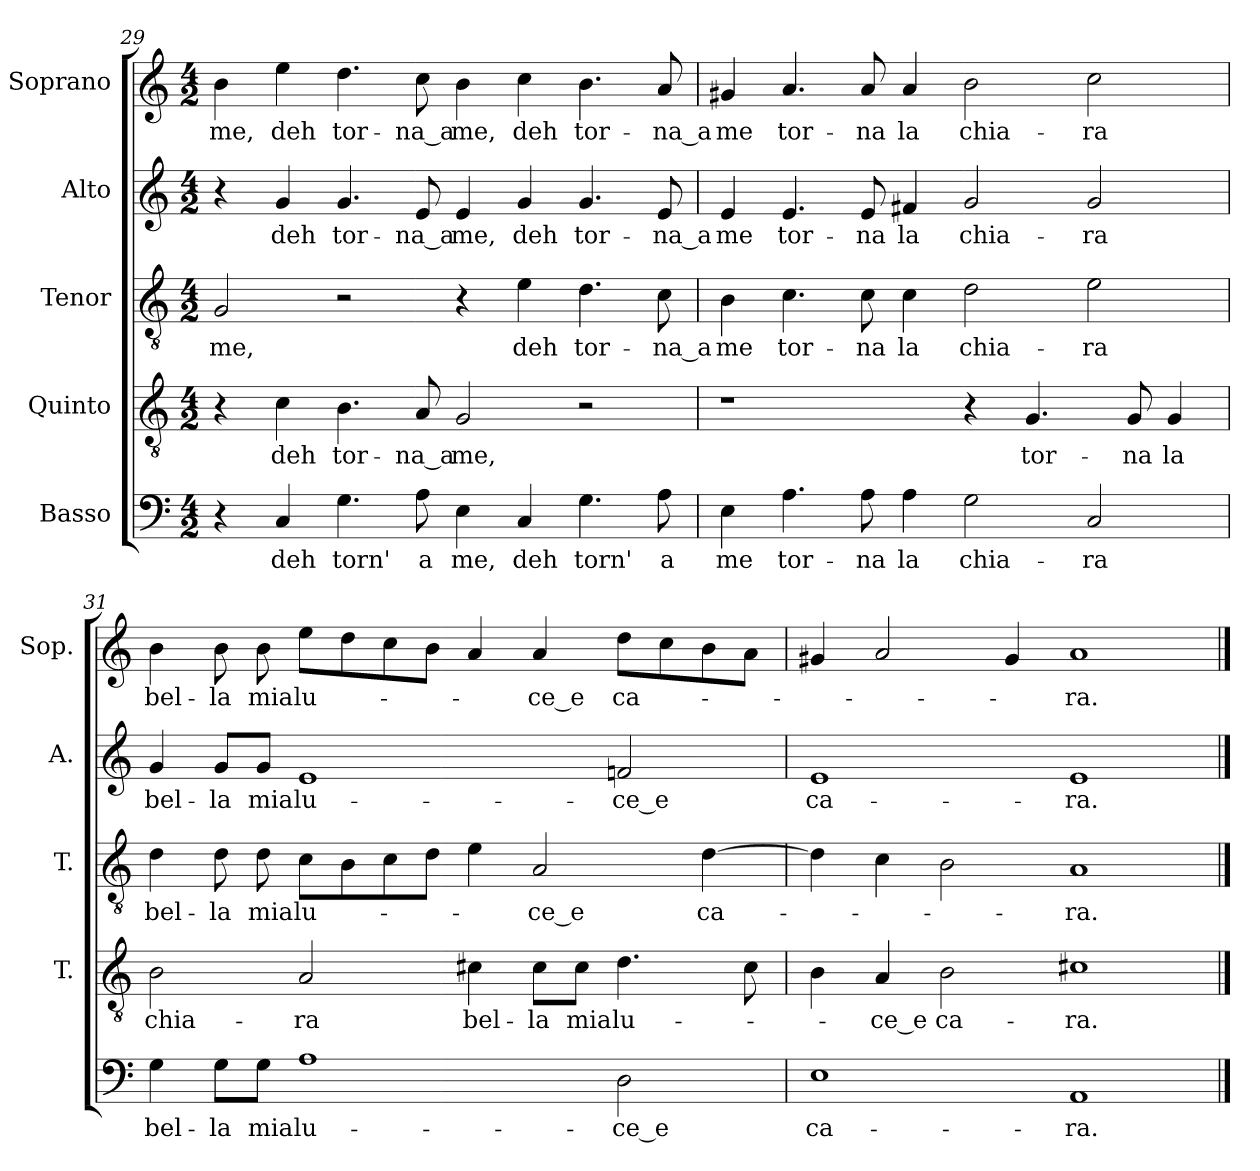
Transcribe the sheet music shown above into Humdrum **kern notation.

**kern	**text	**kern	**text	**kern	**text	**kern	**text	**kern	**text
*part5	*part5	*part4	*part4	*part3	*part3	*part2	*part2	*part1	*part1
*staff5	*staff5	*staff4	*staff4	*staff3	*staff3	*staff2	*staff2	*staff1	*staff1
*I"Basso	*	*I"Quinto	*	*I"Tenor	*	*I"Alto	*	*I"Soprano	*
*	*	*I'T.	*	*I'T.	*	*I'A.	*	*I'Sop.	*
*clefF4	*	*clefGv2	*	*clefGv2	*	*clefG2	*	*clefG2	*
*	*	*ITrd7c12	*	*ITrd7c12	*	*	*	*	*
*k[]	*	*k[]	*	*k[]	*	*k[]	*	*k[]	*
*C:	*	*C:	*	*C:	*	*C:	*	*C:	*
*M4/2	*	*M4/2	*	*M4/2	*	*M4/2	*	*M4/2	*
=29	=29	=29	=29	=29	=29	=29	=29	=29	=29
!	!	!	!	!	!LO:LY:b:color=#000000	!	!	!	!
!	!	!	!	!	!	!	!	!	!LO:LY:b:color=#000000
4r	.	4r	.	2GGi/	me,	4r	.	4bi\	me,
!	!LO:LY:b:color=#000000	!	!	!	!	!	!	!	!
!	!	!	!LO:LY:b:color=#000000	!	!	!	!	!	!
!	!	!	!	!	!	!	!LO:LY:b:color=#000000	!	!
!	!	!	!	!	!	!	!	!	!LO:LY:b:color=#000000
4Ci/	deh	4Ci\	deh	.	.	4gi/	deh	4eei\	deh
!	!LO:LY:b:color=#000000	!	!	!	!	!	!	!	!
!	!	!	!LO:LY:b:color=#000000	!	!	!	!	!	!
!	!	!	!	!	!	!	!LO:LY:b:color=#000000	!	!
!	!	!	!	!	!	!	!	!	!LO:LY:b:color=#000000
4.Gi\	torn'	4.BBi\	tor-	2r	.	4.gi/	tor-	4.ddi\	tor-
!	!LO:LY:b:color=#000000	!	!	!	!	!	!	!	!
!	!	!	!LO:LY:b:color=#000000	!	!	!	!	!	!
!	!	!	!	!	!	!	!LO:LY:b:color=#000000	!	!
!	!	!	!	!	!	!	!	!	!LO:LY:b:color=#000000
8Ai\	a	8AAi/	-na_a	.	.	8ei/	-na_a	8cci\	-na_a
!	!LO:LY:b:color=#000000	!	!	!	!	!	!	!	!
!	!	!	!LO:LY:b:color=#000000	!	!	!	!	!	!
!	!	!	!	!	!	!	!LO:LY:b:color=#000000	!	!
!	!	!	!	!	!	!	!	!	!LO:LY:b:color=#000000
4Ei\	me,	2GGi/	me,	4r	.	4ei/	me,	4bi\	me,
!	!LO:LY:b:color=#000000	!	!	!	!	!	!	!	!
!	!	!	!	!	!LO:LY:b:color=#000000	!	!	!	!
!	!	!	!	!	!	!	!LO:LY:b:color=#000000	!	!
!	!	!	!	!	!	!	!	!	!LO:LY:b:color=#000000
4Ci/	deh	.	.	4Ei\	deh	4gi/	deh	4cci\	deh
!	!LO:LY:b:color=#000000	!	!	!	!	!	!	!	!
!	!	!	!	!	!LO:LY:b:color=#000000	!	!	!	!
!	!	!	!	!	!	!	!LO:LY:b:color=#000000	!	!
!	!	!	!	!	!	!	!	!	!LO:LY:b:color=#000000
4.Gi\	torn'	2r	.	4.Di\	tor-	4.gi/	tor-	4.bi\	tor-
!	!LO:LY:b:color=#000000	!	!	!	!	!	!	!	!
!	!	!	!	!	!LO:LY:b:color=#000000	!	!	!	!
!	!	!	!	!	!	!	!LO:LY:b:color=#000000	!	!
!	!	!	!	!	!	!	!	!	!LO:LY:b:color=#000000
8Ai\	a	.	.	8Ci\	-na_a	8ei/	-na_a	8ai/	-na_a
!!LO:LB:g=z
=30	=30	=30	=30	=30	=30	=30	=30	=30	=30
!	!LO:LY:b:color=#000000	!	!	!	!	!	!	!	!
!	!	!	!	!	!LO:LY:b:color=#000000	!	!	!	!
!	!	!	!	!	!	!	!LO:LY:b:color=#000000	!	!
!	!	!	!	!	!	!	!	!	!LO:LY:b:color=#000000
4Ei\	me	1r	.	4BBi\	me	4ei/	me	4g#Xi/	me
!	!LO:LY:b:color=#000000	!	!	!	!	!	!	!	!
!	!	!	!	!	!LO:LY:b:color=#000000	!	!	!	!
!	!	!	!	!	!	!	!LO:LY:b:color=#000000	!	!
!	!	!	!	!	!	!	!	!	!LO:LY:b:color=#000000
4.Ai\	tor-	.	.	4.Ci\	tor-	4.ei/	tor-	4.ai/	tor-
!	!LO:LY:b:color=#000000	!	!	!	!	!	!	!	!
!	!	!	!	!	!LO:LY:b:color=#000000	!	!	!	!
!	!	!	!	!	!	!	!LO:LY:b:color=#000000	!	!
!	!	!	!	!	!	!	!	!	!LO:LY:b:color=#000000
8Ai\	-na	.	.	8Ci\	-na	8ei/	-na	8ai/	-na
!	!LO:LY:b:color=#000000	!	!	!	!	!	!	!	!
!	!	!	!	!	!LO:LY:b:color=#000000	!	!	!	!
!	!	!	!	!	!	!	!LO:LY:b:color=#000000	!	!
!	!	!	!	!	!	!	!	!	!LO:LY:b:color=#000000
4Ai\	la	.	.	4Ci\	la	4f#Xi/	la	4ai/	la
!	!LO:LY:b:color=#000000	!	!	!	!	!	!	!	!
!	!	!	!	!	!LO:LY:b:color=#000000	!	!	!	!
!	!	!	!	!	!	!	!LO:LY:b:color=#000000	!	!
!	!	!	!	!	!	!	!	!	!LO:LY:b:color=#000000
2Gi\	chia-	4r	.	2Di\	chia-	2gi/	chia-	2bi\	chia-
!	!	!	!LO:LY:b:color=#000000	!	!	!	!	!	!
.	.	4.GGi/	tor-	.	.	.	.	.	.
!	!LO:LY:b:color=#000000	!	!	!	!	!	!	!	!
!	!	!	!	!	!LO:LY:b:color=#000000	!	!	!	!
!	!	!	!	!	!	!	!LO:LY:b:color=#000000	!	!
!	!	!	!	!	!	!	!	!	!LO:LY:b:color=#000000
2Ci/	-ra	.	.	2Ei\	-ra	2gi/	-ra	2cci\	-ra
!	!	!	!LO:LY:b:color=#000000	!	!	!	!	!	!
.	.	8GGi/	-na	.	.	.	.	.	.
!	!	!	!LO:LY:b:color=#000000	!	!	!	!	!	!
.	.	4GGi/	la	.	.	.	.	.	.
=31	=31	=31	=31	=31	=31	=31	=31	=31	=31
!	!LO:LY:b:color=#000000	!	!	!	!	!	!	!	!
!	!	!	!LO:LY:b:color=#000000	!	!	!	!	!	!
!	!	!	!	!	!LO:LY:b:color=#000000	!	!	!	!
!	!	!	!	!	!	!	!LO:LY:b:color=#000000	!	!
!	!	!	!	!	!	!	!	!	!LO:LY:b:color=#000000
4Gi\	bel-	2BBi\	chia-	4Di\	bel-	4gi/	bel-	4bi\	bel-
!	!LO:LY:b:color=#000000	!	!	!	!	!	!	!	!
!	!	!	!	!	!LO:LY:b:color=#000000	!	!	!	!
!	!	!	!	!	!	!	!LO:LY:b:color=#000000	!	!
!	!	!	!	!	!	!	!	!	!LO:LY:b:color=#000000
8Gi\L	-la	.	.	8Di\	-la	8gi/L	-la	8bi\	-la
!	!LO:LY:b:color=#000000	!	!	!	!	!	!	!	!
!	!	!	!	!	!LO:LY:b:color=#000000	!	!	!	!
!	!	!	!	!	!	!	!LO:LY:b:color=#000000	!	!
!	!	!	!	!	!	!	!	!	!LO:LY:b:color=#000000
8Gi\J	mia	.	.	8Di\	mia	8gi/J	mia	8bi\	mia
!	!LO:LY:b:color=#000000	!	!	!	!	!	!	!	!
!	!	!	!LO:LY:b:color=#000000	!	!	!	!	!	!
!	!	!	!	!	!LO:LY:b:color=#000000	!	!	!	!
!	!	!	!	!	!	!	!LO:LY:b:color=#000000	!	!
!	!	!	!	!	!	!	!	!	!LO:LY:b:color=#000000
1Ai	lu-	2AAi/	-ra	8Ci\L	lu-	1ei	lu-	8eei\L	lu-
.	.	.	.	8BBi\	.	.	.	8ddi\	.
.	.	.	.	8Ci\	.	.	.	8cci\	.
.	.	.	.	8Di\J	.	.	.	8bi\J	.
!	!	!	!LO:LY:b:color=#000000	!	!	!	!	!	!
.	.	4C#Xi\	bel-	4Ei\	.	.	.	4ai/	.
!	!	!	!LO:LY:b:color=#000000	!	!	!	!	!	!
!	!	!	!	!	!LO:LY:b:color=#000000	!	!	!	!
!	!	!	!	!	!	!	!	!	!LO:LY:b:color=#000000
.	.	8C#i\L	-la	2AAi/	-ce_e	.	.	4ai/	-ce_e
!	!	!	!LO:LY:b:color=#000000	!	!	!	!	!	!
.	.	8C#i\J	mia	.	.	.	.	.	.
!	!LO:LY:b:color=#000000	!	!	!	!	!	!	!	!
!	!	!	!LO:LY:b:color=#000000	!	!	!	!	!	!
!	!	!	!	!	!	!	!LO:LY:b:color=#000000	!	!
!	!	!	!	!	!	!	!	!	!LO:LY:b:color=#000000
2Di\	-ce_e	4.Di\	lu-	.	.	2fni/	-ce_e	8ddi\L	ca-
.	.	.	.	.	.	.	.	8cci\	.
!	!	!	!	!	!LO:LY:b:color=#000000	!	!	!	!
.	.	.	.	[4Di\	ca-	.	.	8bi\	.
.	.	8C#i\	.	.	.	.	.	8ai\J	.
=32	=32	=32	=32	=32	=32	=32	=32	=32	=32
!	!LO:LY:b:color=#000000	!	!	!	!	!	!	!	!
!	!	!	!	!	!	!	!LO:LY:b:color=#000000	!	!
1Ei	ca-	4BBi\	.	4Di\]	.	1ei	ca-	4g#Xi/	.
!	!	!	!LO:LY:b:color=#000000	!	!	!	!	!	!
.	.	4AAi/	-ce_e	4Ci\	.	.	.	2ai/	.
!	!	!	!LO:LY:b:color=#000000	!	!	!	!	!	!
.	.	2BBi\	ca-	2BBi\	.	.	.	.	.
.	.	.	.	.	.	.	.	4g#i/	.
!	!LO:LY:b:color=#000000	!	!	!	!	!	!	!	!
!	!	!	!LO:LY:b:color=#000000	!	!	!	!	!	!
!	!	!	!	!	!LO:LY:b:color=#000000	!	!	!	!
!	!	!	!	!	!	!	!LO:LY:b:color=#000000	!	!
!	!	!	!	!	!	!	!	!	!LO:LY:b:color=#000000
1AAi	-ra.	1C#Xi	-ra.	1AAi	-ra.	1ei	-ra.	1ai	-ra.
==	==	==	==	==	==	==	==	==	==
*-	*-	*-	*-	*-	*-	*-	*-	*-	*-
